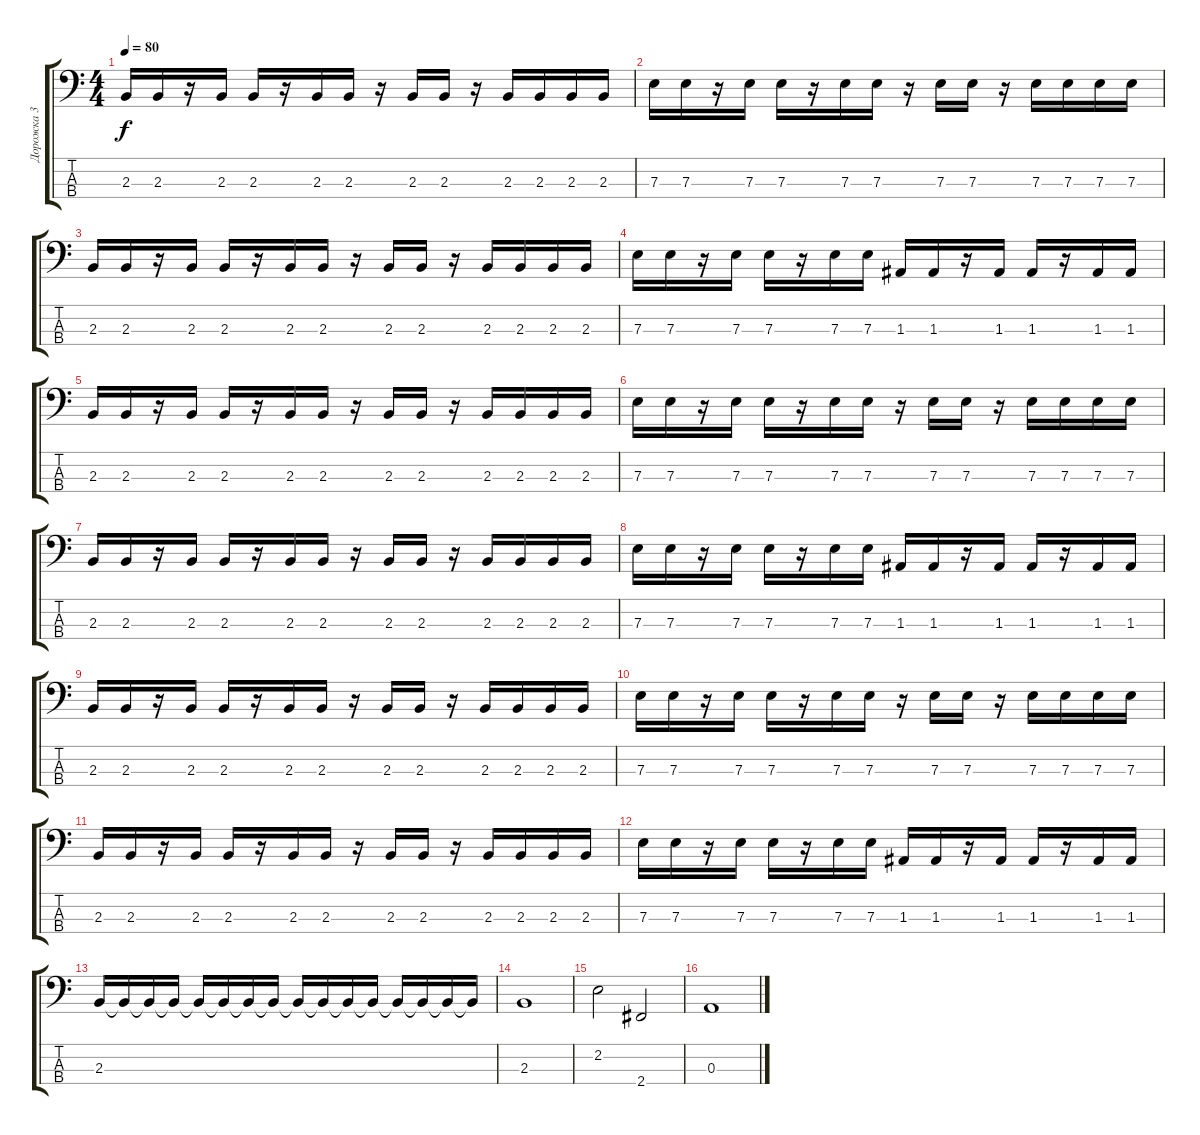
\track ("Дорожка 3" "Дорожка 3") {instrument electricbassfinger}
\staff {score tabs}
\tuning (G2 D2 A1 E1) {hide}
\ts (4 4)
\tempo 80
\clef f4
\ks c
2.3.16{dy f} 2.3.16 r.16 2.3.16 2.3.16 r.16 2.3.16 2.3.16 r.16 2.3.16 2.3.16 r.16 2.3.16 2.3.16 2.3.16 2.3.16 |
7.3.16 7.3.16 r.16 7.3.16 7.3.16 r.16 7.3.16 7.3.16 r.16 7.3.16 7.3.16 r.16 7.3.16 7.3.16 7.3.16 7.3.16 |
2.3.16 2.3.16 r.16 2.3.16 2.3.16 r.16 2.3.16 2.3.16 r.16 2.3.16 2.3.16 r.16 2.3.16 2.3.16 2.3.16 2.3.16 |
7.3.16 7.3.16 r.16 7.3.16 7.3.16 r.16 7.3.16 7.3.16 1.3.16 1.3.16 r.16 1.3.16 1.3.16 r.16 1.3.16 1.3.16 |
2.3.16 2.3.16 r.16 2.3.16 2.3.16 r.16 2.3.16 2.3.16 r.16 2.3.16 2.3.16 r.16 2.3.16 2.3.16 2.3.16 2.3.16 |
7.3.16 7.3.16 r.16 7.3.16 7.3.16 r.16 7.3.16 7.3.16 r.16 7.3.16 7.3.16 r.16 7.3.16 7.3.16 7.3.16 7.3.16 |
2.3.16 2.3.16 r.16 2.3.16 2.3.16 r.16 2.3.16 2.3.16 r.16 2.3.16 2.3.16 r.16 2.3.16 2.3.16 2.3.16 2.3.16 |
7.3.16 7.3.16 r.16 7.3.16 7.3.16 r.16 7.3.16 7.3.16 1.3.16 1.3.16 r.16 1.3.16 1.3.16 r.16 1.3.16 1.3.16 |
2.3.16 2.3.16 r.16 2.3.16 2.3.16 r.16 2.3.16 2.3.16 r.16 2.3.16 2.3.16 r.16 2.3.16 2.3.16 2.3.16 2.3.16 |
7.3.16 7.3.16 r.16 7.3.16 7.3.16 r.16 7.3.16 7.3.16 r.16 7.3.16 7.3.16 r.16 7.3.16 7.3.16 7.3.16 7.3.16 |
2.3.16 2.3.16 r.16 2.3.16 2.3.16 r.16 2.3.16 2.3.16 r.16 2.3.16 2.3.16 r.16 2.3.16 2.3.16 2.3.16 2.3.16 |
7.3.16 7.3.16 r.16 7.3.16 7.3.16 r.16 7.3.16 7.3.16 1.3.16 1.3.16 r.16 1.3.16 1.3.16 r.16 1.3.16 1.3.16 |
2.3.16 2.3{t}.16 2.3{t}.16 2.3{t}.16 2.3{t}.16 2.3{t}.16 2.3{t}.16 2.3{t}.16 2.3{t}.16 2.3{t}.16 2.3{t}.16 2.3{t}.16 2.3{t}.16 2.3{t}.16 2.3{t}.16 2.3{t}.16 |
2.3.1 |
2.2.2 2.4.2 |
0.3.1
